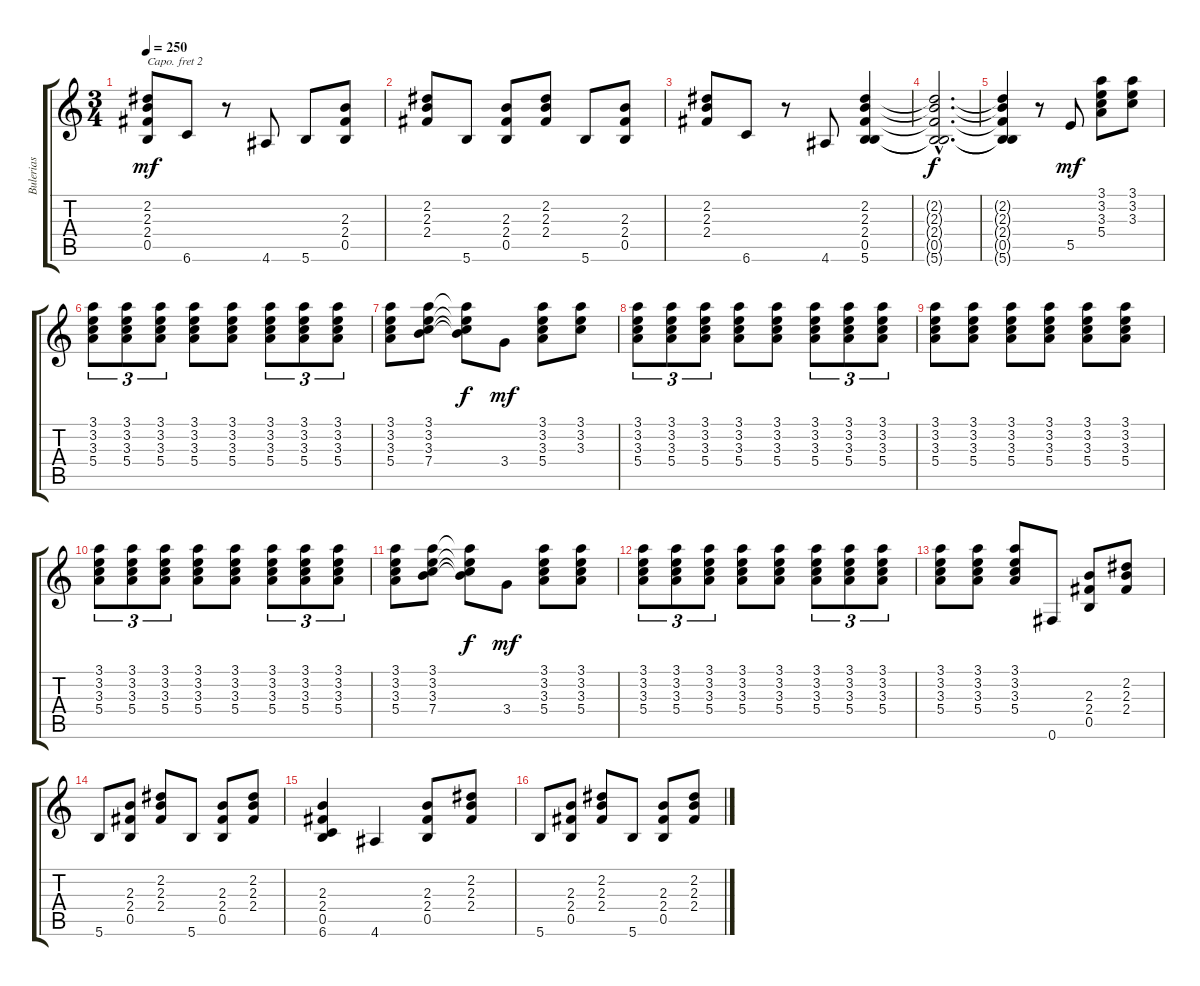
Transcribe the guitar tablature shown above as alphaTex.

\track ("Bulerias" "Bulerias") {instrument acousticguitarnylon}
\staff {score tabs}
\capo 2
\tuning (E4 B3 G3 D3 A2 E2) {hide}
\ts (3 4)
\tempo 250
\clef g2
\ks c
(2.2 2.3 2.4 0.5).8{dy mf} 6.6.8 r.8 4.6.8 5.6.8 (2.3 2.4 0.5).8 |
(2.2 2.3 2.4).8 5.6.8 (2.3 2.4 0.5).8 (2.2 2.3 2.4).8 5.6.8 (2.3 2.4 0.5).8 |
(2.2 2.3 2.4).8 6.6.8 r.8 4.6.8 (2.2 2.3 2.4 0.5 5.6).4 |
(2.2{hac t} 2.3{hac t} 2.4{hac t} 0.5{hac t} 5.6{t}).2{d dy f} |
(2.2{t} 2.3{t} 2.4{t} 0.5{t} 5.6{t}).4 r.8 5.5.8{dy mf} (3.1 3.2 3.3 5.4).8 (3.1 3.2 3.3).8 |
(3.1 3.2 3.3 5.4).8{tu (3 2)} (3.1 3.2 3.3 5.4).8{tu (3 2)} (3.1 3.2 3.3 5.4).8{tu (3 2)} (3.1 3.2 3.3 5.4).8 (3.1 3.2 3.3 5.4).8 (3.1 3.2 3.3 5.4).8{tu (3 2)} (3.1 3.2 3.3 5.4).8{tu (3 2)} (3.1 3.2 3.3 5.4).8{tu (3 2)} |
(3.1 3.2 3.3 5.4).8 (3.1 3.2 3.3 7.4).8 (3.1{t} 3.2{t} 3.3{t} 7.4{t}).8{dy f} 3.4.8{dy mf} (3.1 3.2 3.3 5.4).8 (3.1 3.2 3.3).8 |
(3.1 3.2 3.3 5.4).8{tu (3 2)} (3.1 3.2 3.3 5.4).8{tu (3 2)} (3.1 3.2 3.3 5.4).8{tu (3 2)} (3.1 3.2 3.3 5.4).8 (3.1 3.2 3.3 5.4).8 (3.1 3.2 3.3 5.4).8{tu (3 2)} (3.1 3.2 3.3 5.4).8{tu (3 2)} (3.1 3.2 3.3 5.4).8{tu (3 2)} |
(3.1 3.2 3.3 5.4).8 (3.1 3.2 3.3 5.4).8 (3.1 3.2 3.3 5.4).8 (3.1 3.2 3.3 5.4).8 (3.1 3.2 3.3 5.4).8 (3.1 3.2 3.3 5.4).8 |
(3.1 3.2 3.3 5.4).8{tu (3 2)} (3.1 3.2 3.3 5.4).8{tu (3 2)} (3.1 3.2 3.3 5.4).8{tu (3 2)} (3.1 3.2 3.3 5.4).8 (3.1 3.2 3.3 5.4).8 (3.1 3.2 3.3 5.4).8{tu (3 2)} (3.1 3.2 3.3 5.4).8{tu (3 2)} (3.1 3.2 3.3 5.4).8{tu (3 2)} |
(3.1 3.2 3.3 5.4).8 (3.1 3.2 3.3 7.4).8 (3.1{t} 3.2{t} 3.3{t} 7.4{t}).8{dy f} 3.4.8{dy mf} (3.1 3.2 3.3 5.4).8 (3.1 3.2 3.3 5.4).8 |
(3.1 3.2 3.3 5.4).8{tu (3 2)} (3.1 3.2 3.3 5.4).8{tu (3 2)} (3.1 3.2 3.3 5.4).8{tu (3 2)} (3.1 3.2 3.3 5.4).8 (3.1 3.2 3.3 5.4).8 (3.1 3.2 3.3 5.4).8{tu (3 2)} (3.1 3.2 3.3 5.4).8{tu (3 2)} (3.1 3.2 3.3 5.4).8{tu (3 2)} |
(3.1 3.2 3.3 5.4).8 (3.1 3.2 3.3 5.4).8 (3.1 3.2 3.3 5.4).8 0.6.8 (2.3 2.4 0.5).8 (2.2 2.3 2.4).8 |
5.6.8 (2.3 2.4 0.5).8 (2.2 2.3 2.4).8 5.6.8 (2.3 2.4 0.5).8 (2.2 2.3 2.4).8 |
(2.3 2.4 0.5 6.6).4 4.6.4 (2.3 2.4 0.5).8 (2.2 2.3 2.4).8 |
5.6.8 (2.3 2.4 0.5).8 (2.2 2.3 2.4).8 5.6.8 (2.3 2.4 0.5).8 (2.2 2.3 2.4).8
